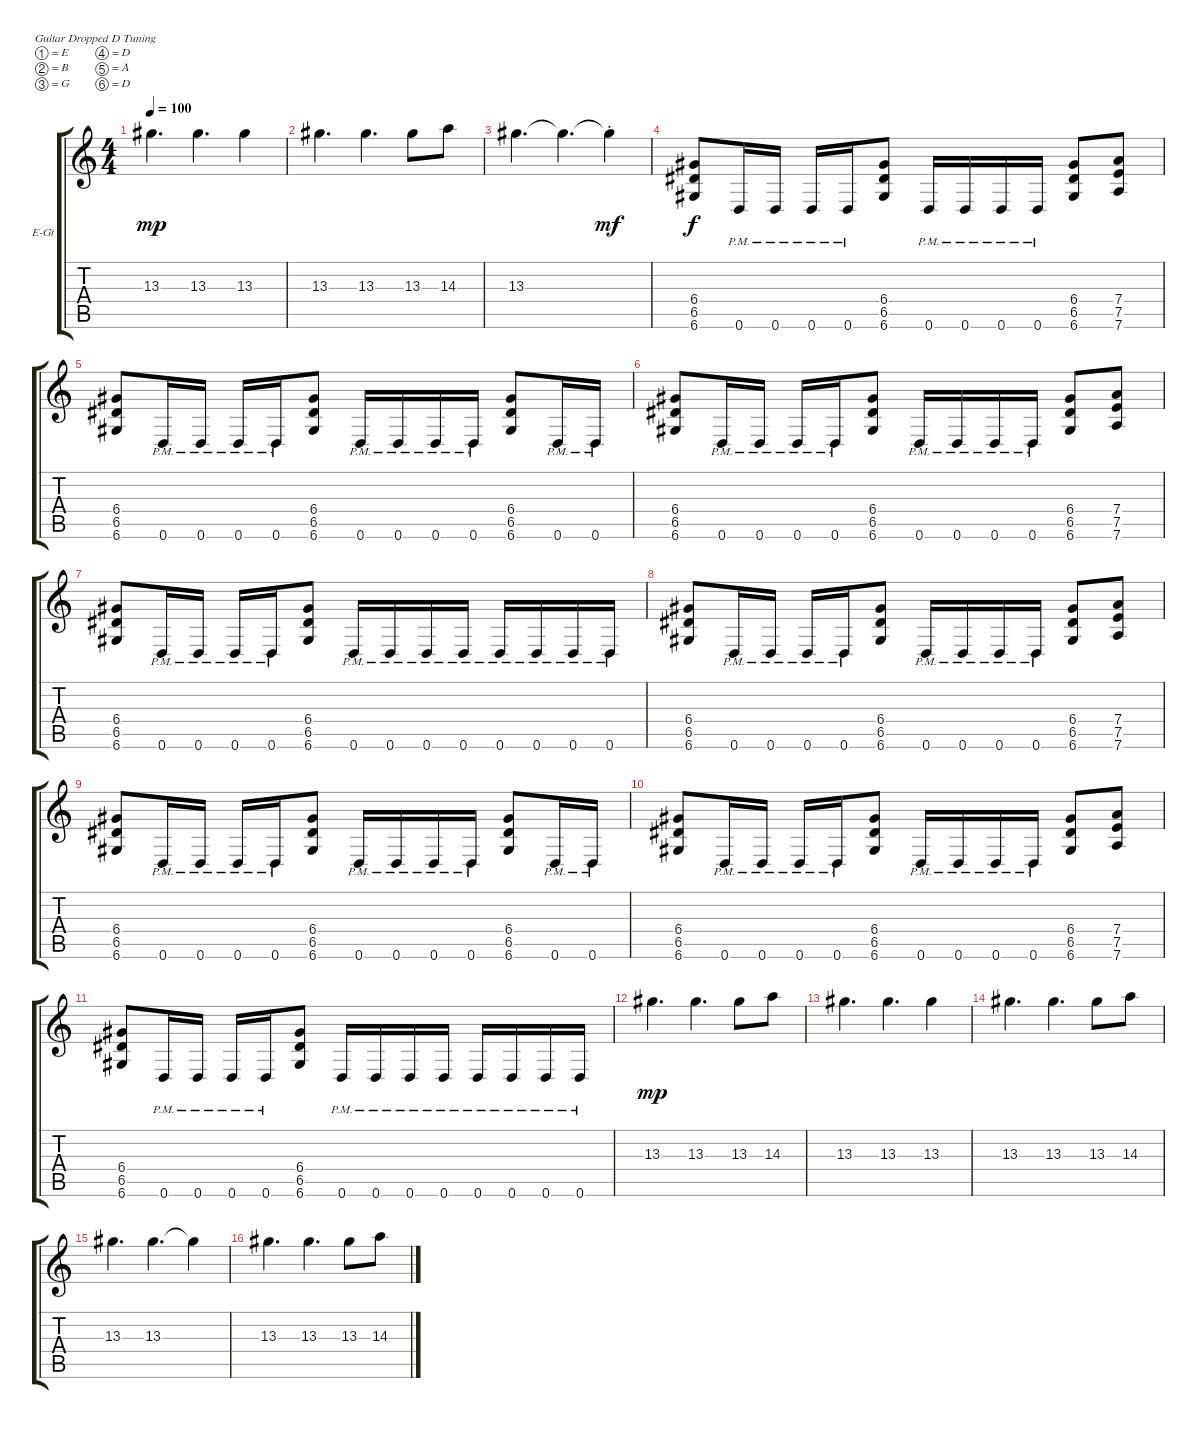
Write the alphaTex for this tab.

\bracketExtendMode groupsimilarinstruments
\firstSystemTrackNameOrientation horizontal
\otherSystemsTrackNameOrientation horizontal
\track ("Overdriven-guitar (Richard)" "E-Gt") {instrument overdrivenguitar}
\staff {score tabs}
\tuning (E4 B3 G3 D3 A2 D2)
\ts (4 4)
\tempo 100
\clef g2
\ks c
13.3.4{d dy mp} 13.3.4{d} 13.3.4 |
13.3.4{d} 13.3.4{d} 13.3.8 14.3.8 |
13.3.4{d} 13.3{t}.4{d} 13.3{st t}.4{dy mf} |
(6.4 6.5 6.6).8{dy f} 0.6{pm}.16 0.6{pm}.16 0.6{pm}.16 0.6{pm}.16 (6.4 6.5 6.6).8 0.6{pm}.16 0.6{pm}.16 0.6{pm}.16 0.6{pm}.16 (6.4 6.5 6.6).8 (7.4 7.5 7.6).8 |
(6.4 6.5 6.6).8 0.6{pm}.16 0.6{pm}.16 0.6{pm}.16 0.6{pm}.16 (6.4 6.5 6.6).8 0.6{pm}.16 0.6{pm}.16 0.6{pm}.16 0.6{pm}.16 (6.4 6.5 6.6).8 0.6{pm}.16 0.6{pm}.16 |
(6.4 6.5 6.6).8 0.6{pm}.16 0.6{pm}.16 0.6{pm}.16 0.6{pm}.16 (6.4 6.5 6.6).8 0.6{pm}.16 0.6{pm}.16 0.6{pm}.16 0.6{pm}.16 (6.4 6.5 6.6).8 (7.4 7.5 7.6).8 |
(6.4 6.5 6.6).8 0.6{pm}.16 0.6{pm}.16 0.6{pm}.16 0.6{pm}.16 (6.4 6.5 6.6).8 0.6{pm}.16 0.6{pm}.16 0.6{pm}.16 0.6{pm}.16 0.6{pm}.16 0.6{pm}.16 0.6{pm}.16 0.6{pm}.16 |
(6.4 6.5 6.6).8 0.6{pm}.16 0.6{pm}.16 0.6{pm}.16 0.6{pm}.16 (6.4 6.5 6.6).8 0.6{pm}.16 0.6{pm}.16 0.6{pm}.16 0.6{pm}.16 (6.4 6.5 6.6).8 (7.4 7.5 7.6).8 |
(6.4 6.5 6.6).8 0.6{pm}.16 0.6{pm}.16 0.6{pm}.16 0.6{pm}.16 (6.4 6.5 6.6).8 0.6{pm}.16 0.6{pm}.16 0.6{pm}.16 0.6{pm}.16 (6.4 6.5 6.6).8 0.6{pm}.16 0.6{pm}.16 |
(6.4 6.5 6.6).8 0.6{pm}.16 0.6{pm}.16 0.6{pm}.16 0.6{pm}.16 (6.4 6.5 6.6).8 0.6{pm}.16 0.6{pm}.16 0.6{pm}.16 0.6{pm}.16 (6.4 6.5 6.6).8 (7.4 7.5 7.6).8 |
(6.4 6.5 6.6).8 0.6{pm}.16 0.6{pm}.16 0.6{pm}.16 0.6{pm}.16 (6.4 6.5 6.6).8 0.6{pm}.16 0.6{pm}.16 0.6{pm}.16 0.6{pm}.16 0.6{pm}.16 0.6{pm}.16 0.6{pm}.16 0.6{pm}.16 |
13.3.4{d dy mp} 13.3.4{d} 13.3.8 14.3.8 |
13.3.4{d} 13.3.4{d} 13.3.4 |
13.3.4{d} 13.3.4{d} 13.3.8 14.3.8 |
13.3.4{d} 13.3.4{d} 13.3{t}.4 |
13.3.4{d} 13.3.4{d} 13.3.8 14.3.8
